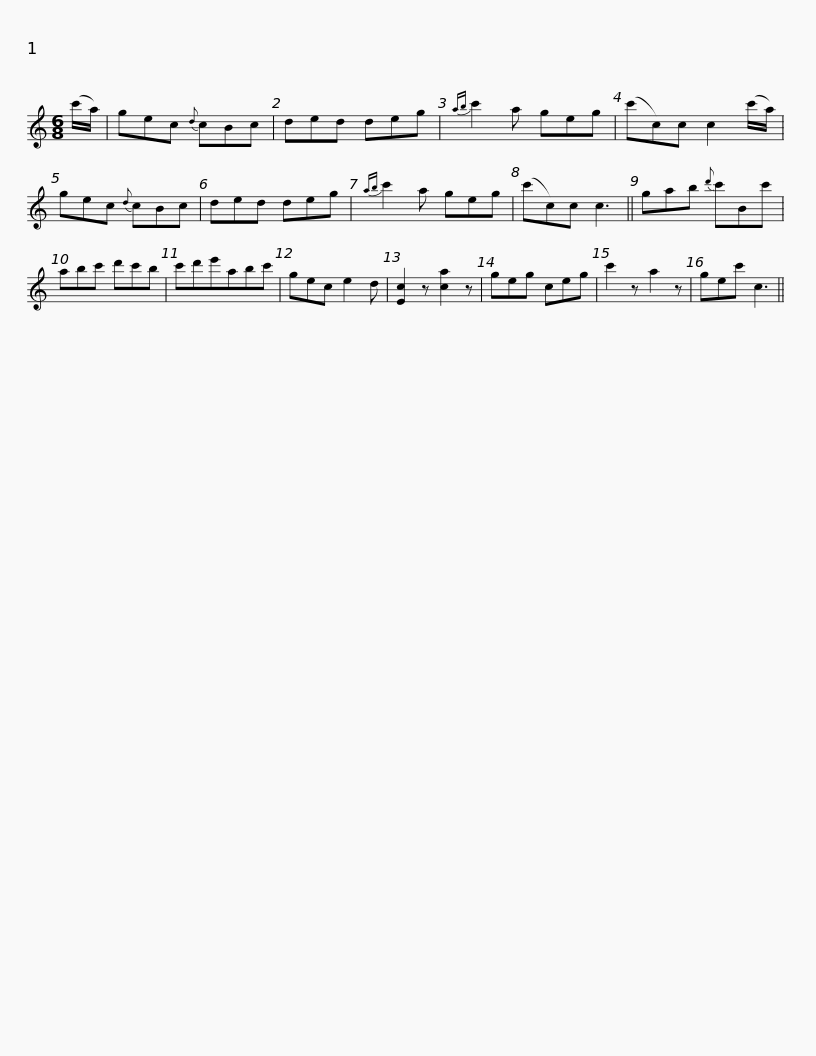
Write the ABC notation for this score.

X:1
L:1/8
M:6/8
I:linebreak $
K:C
V:1 treble
V:1
 (c'/a/) | gec{d} cBc | ded deg |{ab} c'2 a geg | (c'c)c c2 (c'/a/) | %5
 gec{d} cBc | ded deg |${ab} c'2 a geg | (c'c)c c3 || gab{d'} c'Bc' | %10
 abc' d'c'b | c'd'e'abc' | gec e2 d | [Ec]2 z [ca]2 z |$ geg ceg | %15
 c'2 z a2 z | gec' c3 || %17
